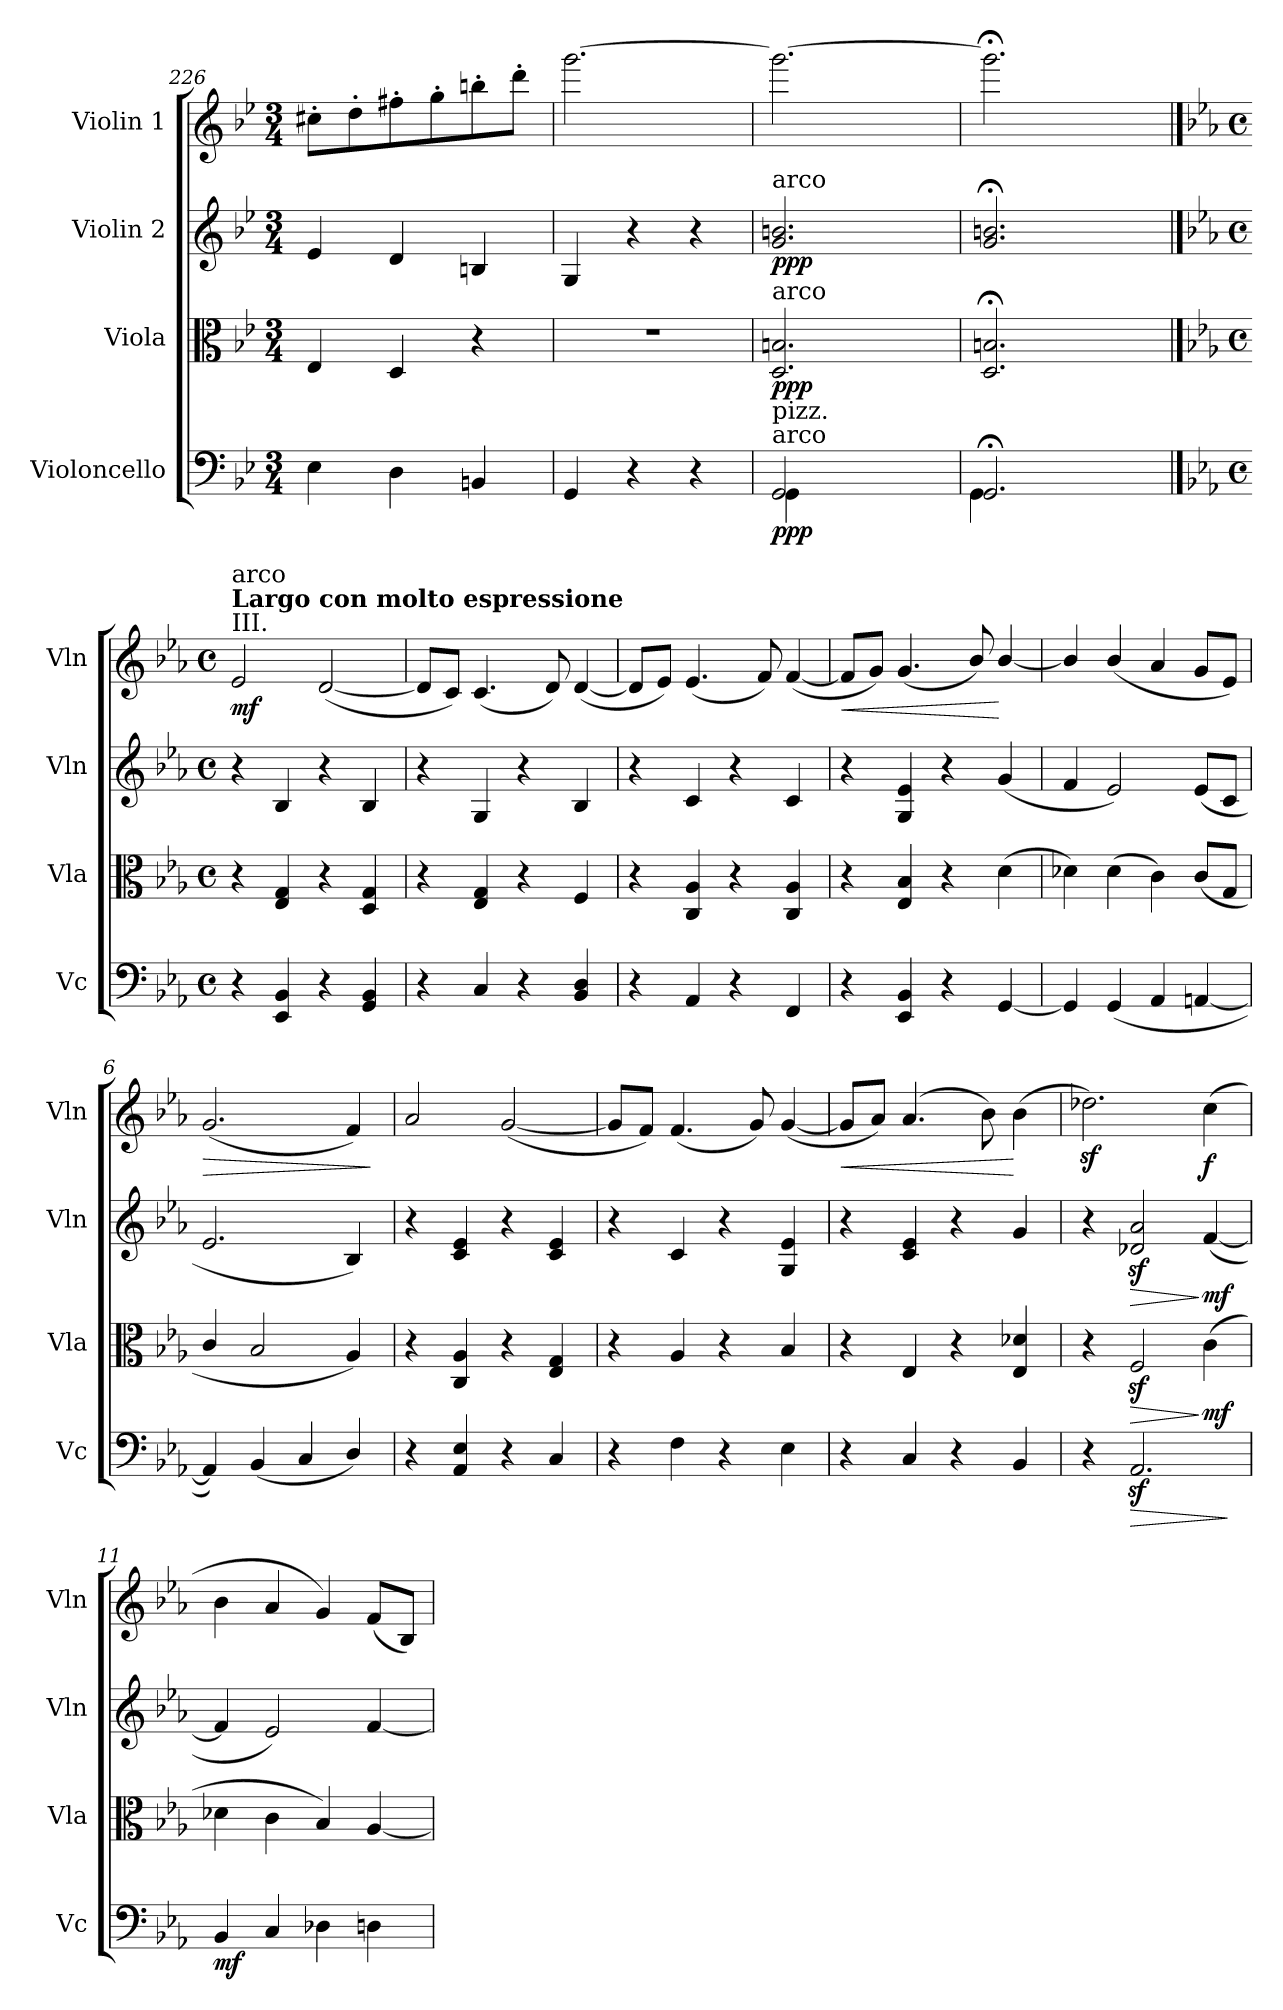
**kern	**dynam	**kern	**dynam	**kern	**dynam	**kern	**dynam
*part4	*part4	*part3	*part3	*part2	*part2	*part1	*part1
*staff4	*staff4	*staff3	*staff3	*staff2	*staff2	*staff1	*staff1
*I"Violoncello	*	*I"Viola	*	*I"Violin 2	*	*I"Violin 1	*
*I'Vc	*	*I'Vla	*	*I'Vln	*	*I'Vln	*
*clefF4	*	*clefC3	*	*clefG2	*	*clefG2	*
*k[b-e-]	*	*k[b-e-]	*	*k[b-e-]	*	*k[b-e-]	*
*M3/4	*	*M3/4	*	*M3/4	*	*M3/4	*
=226	=226	=226	=226	=226	=226	=226	=226
4E-\	.	4E-/	.	4e-/	.	8cc#X'\L	.
.	.	.	.	.	.	8dd'\	.
4D\	.	4D/	.	4d/	.	8ff#X'\	.
.	.	.	.	.	.	8gg'\	.
4BBn/	.	4r	.	4Bn/	.	8bbn'\	.
.	.	.	.	.	.	8ddd'\J	.
=227	=227	=227	=227	=227	=227	=227	=227
4GG/	.	2.r	.	4G/	.	[2.ggg\	.
4r	.	.	.	4r	.	.	.
4r	.	.	.	4r	.	.	.
=228	=228	=228	=228	=228	=228	=228	=228
*^	*	*	*	*	*	*	*
!	!	!	!	!	!LO:TX:a:t=arco	!	!	!
!	!	!	!LO:TX:a:t=arco	!	!	!	!	!
!LO:TX:a:t=arco	!	!	!	!	!	!	!	!
!LO:TX:a:t=pizz.	!	!	!	!	!	!	!	!
!	!	!LO:DY:b	!	!LO:DY:b	!	!LO:DY:b	!	!
2GG/	4GG\	ppp	2.D/ 2.Bn/	ppp	2.g/ 2.bn/	ppp	2.ggg\_	.
.	4ryy	.	.	.	.	.	.	.
4ryy	4ryy	.	.	.	.	.	.	.
=229	=229	=229	=229	=229	=229	=229	=229	=229
2.GG;</	4GG\	.	2.D/;< 2.Bn/;<	.	2.g/;< 2.bn/;<	.	2.ggg;<\]	.
.	4ryy	.	.	.	.	.	.	.
.	4ryy	.	.	.	.	.	.	.
*v	*v	*	*	*	*	*	*	*
!!LO:PB:g=z
==1	==1	==1	==1	==1	==1	==1	==1
*k[b-e-a-]	*	*k[b-e-a-]	*	*k[b-e-a-]	*	*k[b-e-a-]	*
*M4/4	*	*M4/4	*	*M4/4	*	*M4/4	*
*met(c)	*	*met(c)	*	*met(c)	*	*met(c)	*
*^	*	*	*	*	*	*	*
!	!	!	!	!	!	!	!LO:TX:a:t=III.	!
!	!	!	!	!	!	!	!LO:TX:a:B:t=Largo con molto espressione	!
!	!	!	!	!	!	!	!LO:TX:a:t=arco	!
!LO:TX:a:t=arco	!	!	!	!	!	!	!	!
!	!	!	!	!	!	!	!	!LO:DY:b
*v	*v	*	*	*	*	*	*	*
4r	.	4r	.	4r	.	2e-/	mf
!	!LO:DY:b	!	!	!	!	!	!
!	!LO:DY:n=1:b	!	!LO:DY:b	!	!	!	!
!	!	!	!LO:DY:n=1:b	!	!LO:DY:b	!	!
!	!	!	!	!	!LO:DY:n=1:b	!	!
4EE-/ 4BB-/	mf other-dynamics	4E-/ 4G/	mf other-dynamics	4B-/	mf other-dynamics	.	.
4r	.	4r	.	4r	.	([<2d/	.
4GG/ 4BB-/	.	4D/ 4G/	.	4B-/	.	.	.
=2	=2	=2	=2	=2	=2	=2	=2
4r	.	4r	.	4r	.	8d/L]	.
.	.	.	.	.	.	8c/J)	.
4C/	.	4E-/ 4G/	.	4G/	.	(4.c/	.
4r	.	4r	.	4r	.	.	.
.	.	.	.	.	.	8d/)	.
4BB-/ 4D/	.	4F/	.	4B-/	.	([<4d/	.
=3	=3	=3	=3	=3	=3	=3	=3
4r	.	4r	.	4r	.	8d/L]	.
.	.	.	.	.	.	8e-/J)	.
4AA-/	.	4C/ 4A-/	.	4c/	.	(4.e-/	.
4r	.	4r	.	4r	.	.	.
.	.	.	.	.	.	8f/)	.
4FF/	.	4C/ 4A-/	.	4c/	.	([<4f/	.
=4	=4	=4	=4	=4	=4	=4	=4
!	!	!	!	!	!	!	!LO:HP:b
4r	.	4r	.	4r	.	8f/L]	<
.	.	.	.	.	.	8g/J)	.
4EE-/ 4BB-/	.	4E-/ 4B-/	.	4G/ 4e-/	.	(4.g/	.
4r	.	4r	.	4r	.	.	.
.	.	.	.	.	.	8b-/)	.
[<4GG/	.	(4d\	.	(4g/	.	[<4b-/	[
=5	=5	=5	=5	=5	=5	=5	=5
4GG/]	.	4d-X\)	.	4f/	.	4b-/]	.
(4GG/	.	(4d-\	.	2e-/)	.	(4b-/	.
4AA-/	.	4c\)	.	.	.	4a-/	.
[<4AAn/	.	(8c/L	.	(8e-/L	.	8g/L	.
.	.	8G/J	.	8c/J	.	8e-/J)	.
=6	=6	=6	=6	=6	=6	=6	=6
!	!	!	!	!	!	!	!LO:HP:b
4AA/])	.	4c/	.	2.e-/	.	(2.g/	>
(<4BB-/	.	2B-/	.	.	.	.	.
4C/	.	.	.	.	.	.	.
4D/)	.	4A-/)	.	4B-/)	.	4f/)	.
.	.	.	.	.	.	.	]
=7	=7	=7	=7	=7	=7	=7	=7
4r	.	4r	.	4r	.	2a-/	.
4AA-/ 4E-/	.	4C/ 4A-/	.	4c/ 4e-/	.	.	.
4r	.	4r	.	4r	.	([<2g/	.
4C/	.	4E-/ 4G/	.	4c/ 4e-/	.	.	.
!!LO:LB:g=z
=8	=8	=8	=8	=8	=8	=8	=8
4r	.	4r	.	4r	.	8g/L]	.
.	.	.	.	.	.	8f/J)	.
4F\	.	4A-/	.	4c/	.	(4.f/	.
4r	.	4r	.	4r	.	.	.
.	.	.	.	.	.	8g/)	.
4E-\	.	4B-/	.	4G/ 4e-/	.	([<4g/	.
=9	=9	=9	=9	=9	=9	=9	=9
!	!	!	!	!	!	!	!LO:HP:b
4r	.	4r	.	4r	.	8g/L]	<
.	.	.	.	.	.	8a-/J)	.
4C/	.	4E-/	.	4c/ 4e-/	.	(4.a-/	.
4r	.	4r	.	4r	.	.	.
.	.	.	.	.	.	8b-\)	.
4BB-/	.	4E-/ 4d-X/	.	4g/	.	(4b-\	[
=10	=10	=10	=10	=10	=10	=10	=10
4r	.	4r	.	4r	.	2.dd-Xz<\)	.
!	!LO:HP:b	!	!LO:HP:b	!	!LO:HP:b	!	!
2.AA-z</	>	2Fz</	>	2d-X/z< 2a-/z<	>	.	.
!	!	!	!LO:DY:n=1:b	!	!LO:DY:n=1:b	!	!LO:DY:b
.	.	(4c\	] mf	([<4f/	] mf	(4cc\	f
.	]	.	.	.	.	.	.
=11	=11	=11	=11	=11	=11	=11	=11
!	!LO:DY:b	!	!	!	!	!	!
4BB-/	mf	4d-X\	.	4f/]	.	4b-\	.
4C/	.	4c\	.	2e-/)	.	4a-/	.
4D-X\	.	4B-/)	.	.	.	4g/)	.
4Dn\	.	[<4A-/	.	[<4f/	.	(8f/L	.
.	.	.	.	.	.	8B-/J)	.
=	=	=	=	=	=	=	=
*-	*-	*-	*-	*-	*-	*-	*-
